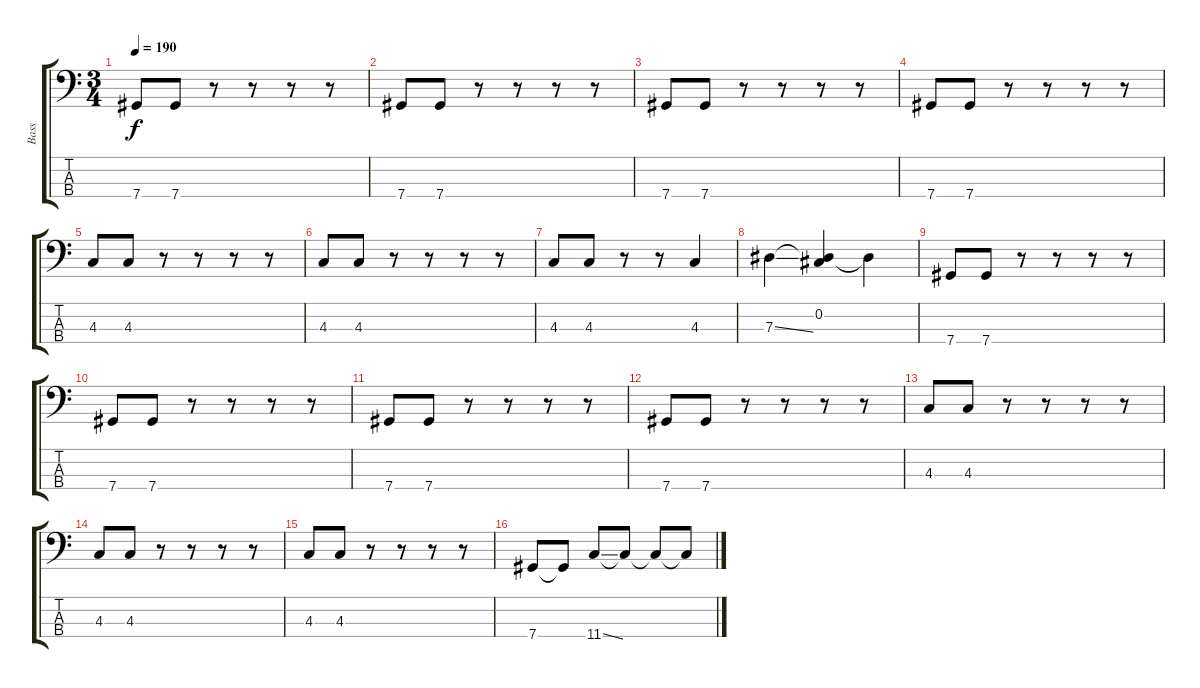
\track ("Bass" "Bass") {instrument electricbassfinger}
\staff {score tabs}
\tuning (Gb2 Db2 Ab1 Db1) {hide}
\ts (3 4)
\tempo 190
\clef f4
\ks c
7.4.8{dy f} 7.4.8 r.8 r.8 r.8 r.8 |
7.4.8 7.4.8 r.8 r.8 r.8 r.8 |
7.4.8 7.4.8 r.8 r.8 r.8 r.8 |
7.4.8 7.4.8 r.8 r.8 r.8 r.8 |
4.3.8 4.3.8 r.8 r.8 r.8 r.8 |
4.3.8 4.3.8 r.8 r.8 r.8 r.8 |
4.3.8 4.3.8 r.8 r.8 4.3.4 |
7.3{ss}.4 (0.2 7.3{t}).4 7.3{t}.4 |
7.4.8 7.4.8 r.8 r.8 r.8 r.8 |
7.4.8 7.4.8 r.8 r.8 r.8 r.8 |
7.4.8 7.4.8 r.8 r.8 r.8 r.8 |
7.4.8 7.4.8 r.8 r.8 r.8 r.8 |
4.3.8 4.3.8 r.8 r.8 r.8 r.8 |
4.3.8 4.3.8 r.8 r.8 r.8 r.8 |
4.3.8 4.3.8 r.8 r.8 r.8 r.8 |
7.4.8 7.4{t}.8 11.4{ss}.8 11.4{t}.8 11.4{t}.8 11.4{t}.8
